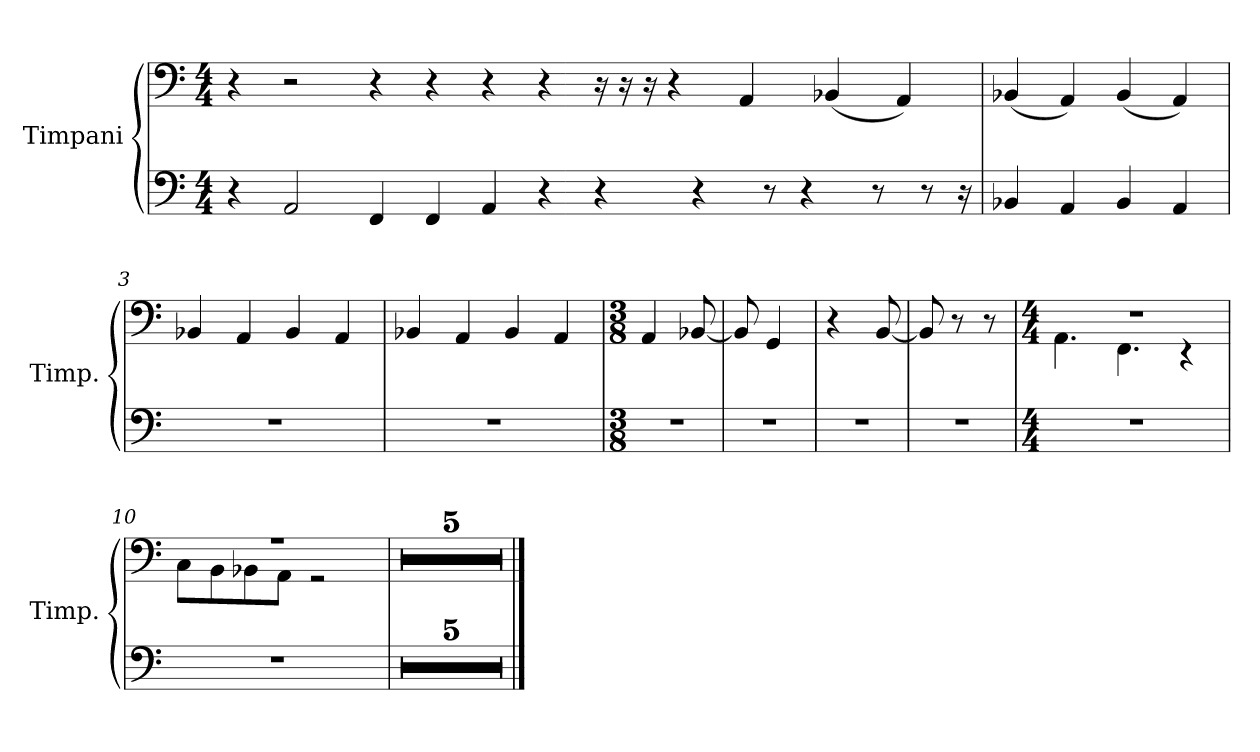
**kern	**kern
*part2	*part1
*staff2	*staff1
*I"Timpani	*I"Timpani
*I'Timp.	*I'Timp.
*clefF4	*clefF4
*k[]	*k[]
*M4/4	*M4/4
=1	=1
4r	4r
2AA/	2r
4FF/	4r
4FF/	4r
4AA/	4r
4r	4r
4r	16r
.	16r
.	16r
.	4r
4r	.
.	4AA/
8r	.
4r	.
.	(<4BB-X/
8r	.
.	4AA/)
8r	.
16r	.
=2	=2
4BB-X/	(<4BB-X/
4AA/	4AA/)
4BB-/	(<4BB-/
4AA/	4AA/)
=3	=3
1r	4BB-X/
.	4AA/
.	4BB-/
.	4AA/
=4	=4
1r	4BB-X/
.	4AA/
.	4BB-/
.	4AA/
!!LO:LB:g=z
=5	=5
*M3/8	*M3/8
4.r	4AA/
.	[8BB-X/
=6	=6
4.r	8BB-/]
.	4GG/
=7	=7
4.r	4r
.	[8BB/
=8	=8
4.r	8BB/]
.	8r
.	8r
=9	=9
*M4/4	*M4/4
*	*^
1r	1r	4.AA\
.	.	4.FF\
.	.	4r
=10	=10	=10
1r	1r	8C\L
.	.	8BB\
.	.	8BB-X\
.	.	8AA\J
.	.	2r
*	*v	*v
=11	=11
1r	1r
=12	=12
1r	1r
=13	=13
1r	1r
=14	=14
1r	1r
=15	=15
1r	1r
==	==
*-	*-
